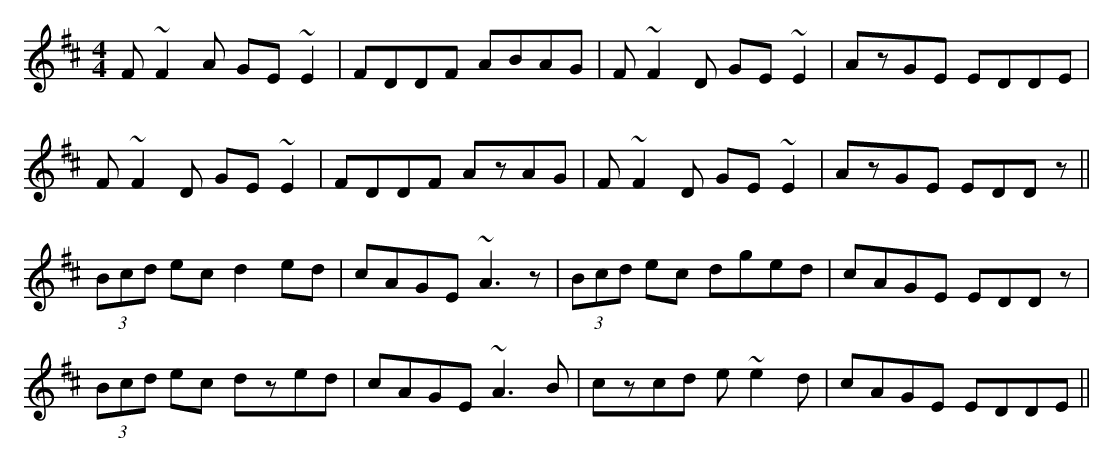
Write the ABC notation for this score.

X:1
M:4/4
K:D
F~F2A GE~E2|FDDF ABAG|F~F2D GE~E2|AzGE EDDE|
F~F2D GE~E2|FDDF AzAG|F~F2D GE~E2|AzGE EDDz||
(3Bcd ec d2ed|cAGE ~A3z|(3Bcd ec dged|cAGE EDDz|
(3Bcd ec dzed|cAGE ~A3B|czcd e~e2d|cAGE EDDE||
